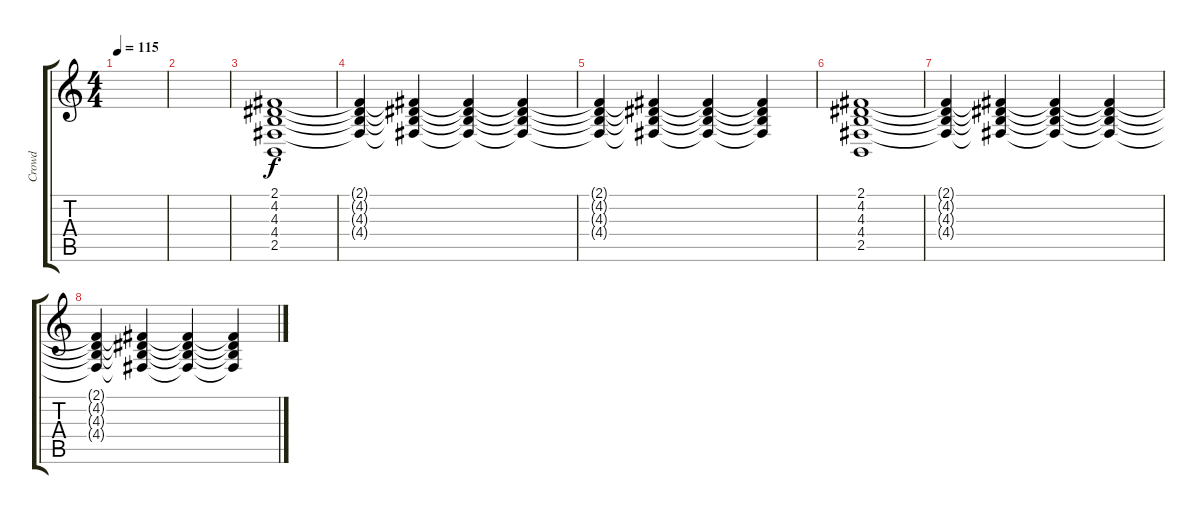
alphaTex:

\track ("Crowd" "Crowd") {instrument applause}
\staff {score tabs}
\tuning (E4 B3 G3 D3 A2 E2) {hide}
\ts (4 4)
\tempo 115
\clef g2
\ks c
|
|
(2.1 4.2 4.3 4.4 2.5).1 |
(2.1{t} 4.2{t} 4.3{t} 4.4{t}).4{volume 16} (2.1{t} 4.2{t} 4.3{t} 4.4{t}).4 (2.1{t} 4.2{t} 4.3{t} 4.4{t}).4{volume 15} (2.1{t} 4.2{t} 4.3{t} 4.4{t}).4 |
(2.1{t} 4.2{t} 4.3{t} 4.4{t}).4{volume 10} (2.1{t} 4.2{t} 4.3{t} 4.4{t}).4 (2.1{t} 4.2{t} 4.3{t} 4.4{t}).4{volume 10} (2.1{t} 4.2{t} 4.3{t} 4.4{t}).4 |
(2.1 4.2 4.3 4.4 2.5).1 |
(2.1{t} 4.2{t} 4.3{t} 4.4{t}).4{volume 16} (2.1{t} 4.2{t} 4.3{t} 4.4{t}).4 (2.1{t} 4.2{t} 4.3{t} 4.4{t}).4{volume 15} (2.1{t} 4.2{t} 4.3{t} 4.4{t}).4 |
(2.1{t} 4.2{t} 4.3{t} 4.4{t}).4{volume 10} (2.1{t} 4.2{t} 4.3{t} 4.4{t}).4 (2.1{t} 4.2{t} 4.3{t} 4.4{t}).4{volume 10} (2.1{t} 4.2{t} 4.3{t} 4.4{t}).4
